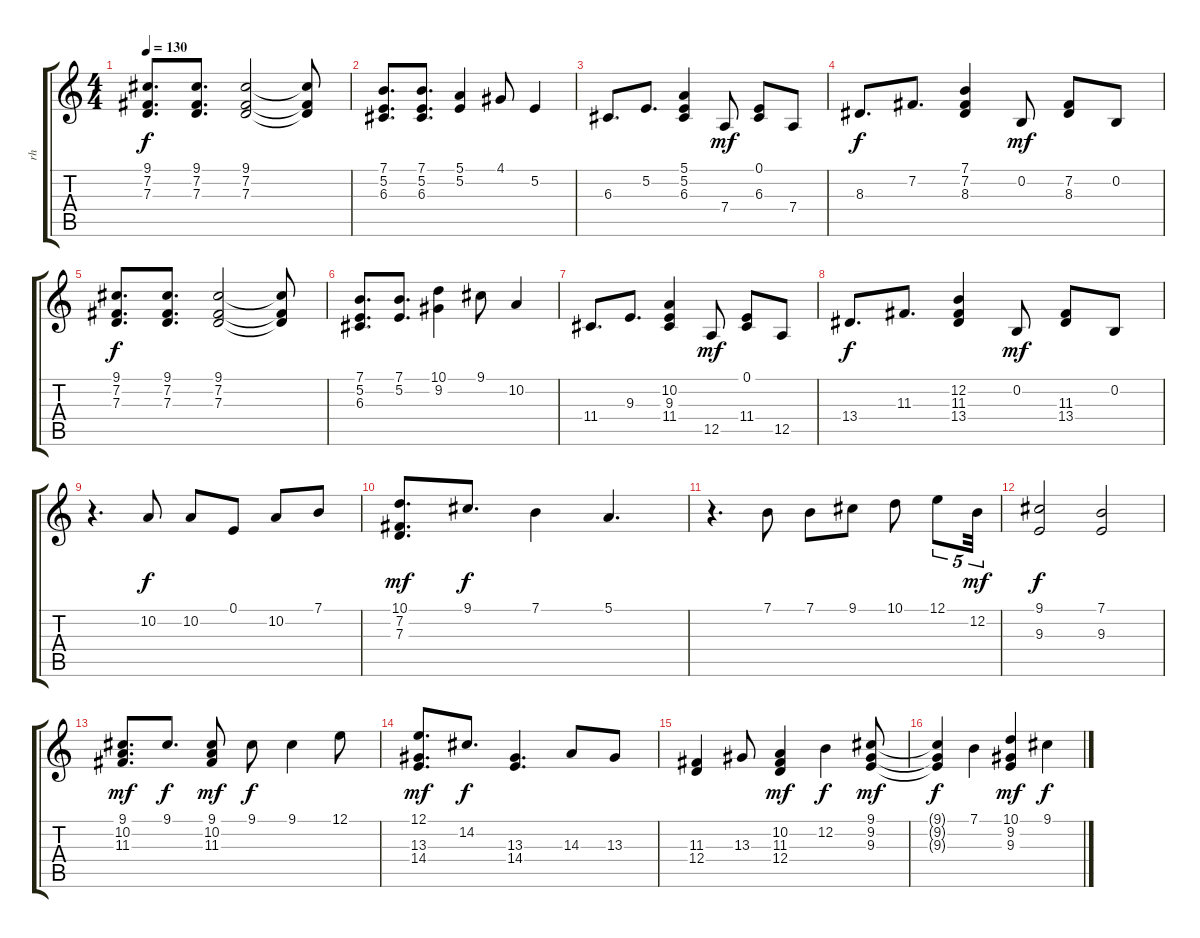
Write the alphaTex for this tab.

\track ("rh" "rh") {instrument acousticgrandpiano}
\staff {score tabs}
\tuning (E4 B3 G3 D3 A2 E2) {hide}
\ts (4 4)
\tempo 130
\clef g2
\ks c
(9.1 7.2 7.3).8{d dy f instrument acousticgrandpiano} (9.1 7.2 7.3).8{d} (9.1 7.2 7.3).2 (9.1{t} 7.2{t} 7.3{t}).8 |
(7.1 5.2 6.3).8{d} (7.1 5.2 6.3).8{d} (5.1 5.2).4 4.1.8 5.2.4 |
6.3.8{d} 5.2.8{d} (5.1 5.2 6.3).4 7.4.8{dy mf} (0.1 6.3).8 7.4.8 |
8.3.8{d dy f} 7.2.8{d} (7.1 7.2 8.3).4 0.2.8{dy mf} (7.2 8.3).8 0.2.8 |
(9.1 7.2 7.3).8{d dy f} (9.1 7.2 7.3).8{d} (9.1 7.2 7.3).2 (9.1{t} 7.2{t} 7.3{t}).8 |
(7.1 5.2 6.3).8{d} (7.1 5.2).8{d} (10.1 9.2).4 9.1.8 10.2.4 |
11.4.8{d} 9.3.8{d} (10.2 9.3 11.4).4 12.5.8{dy mf} (0.1 11.4).8 12.5.8 |
13.4.8{d dy f} 11.3.8{d} (12.2 11.3 13.4).4 0.2.8{dy mf} (11.3 13.4).8 0.2.8 |
r.4{d} 10.2.8{dy f} 10.2.8 0.1.8 10.2.8 7.1.8 |
(10.1 7.2 7.3).8{d dy mf} 9.1.8{d dy f} 7.1.4 5.1.4{d} |
r.4{d} 7.1.8 7.1.8 9.1.8 10.1.8 12.1.8{tu (5 4)} 12.2.32{tu (5 4) dy mf} |
(9.1 9.3).2{dy f} (7.1 9.3).2 |
(9.1 10.2 11.3).8{d dy mf} 9.1.8{d dy f} (9.1 10.2 11.3).8{dy mf} 9.1.8{dy f} 9.1.4 12.1.8 |
(12.1 13.3 14.4).8{d dy mf} 14.2.8{d dy f} (13.3 14.4).4{d} 14.3.8 13.3.8 |
(11.3 12.4).4 13.3.8 (10.2 11.3 12.4).4{dy mf} 12.2.4{dy f} (9.1 9.2 9.3).8{dy mf} |
(9.1{t} 9.2{t} 9.3{t}).4{dy f} 7.1.4 (10.1 9.2 9.3).4{dy mf} 9.1.4{dy f}
